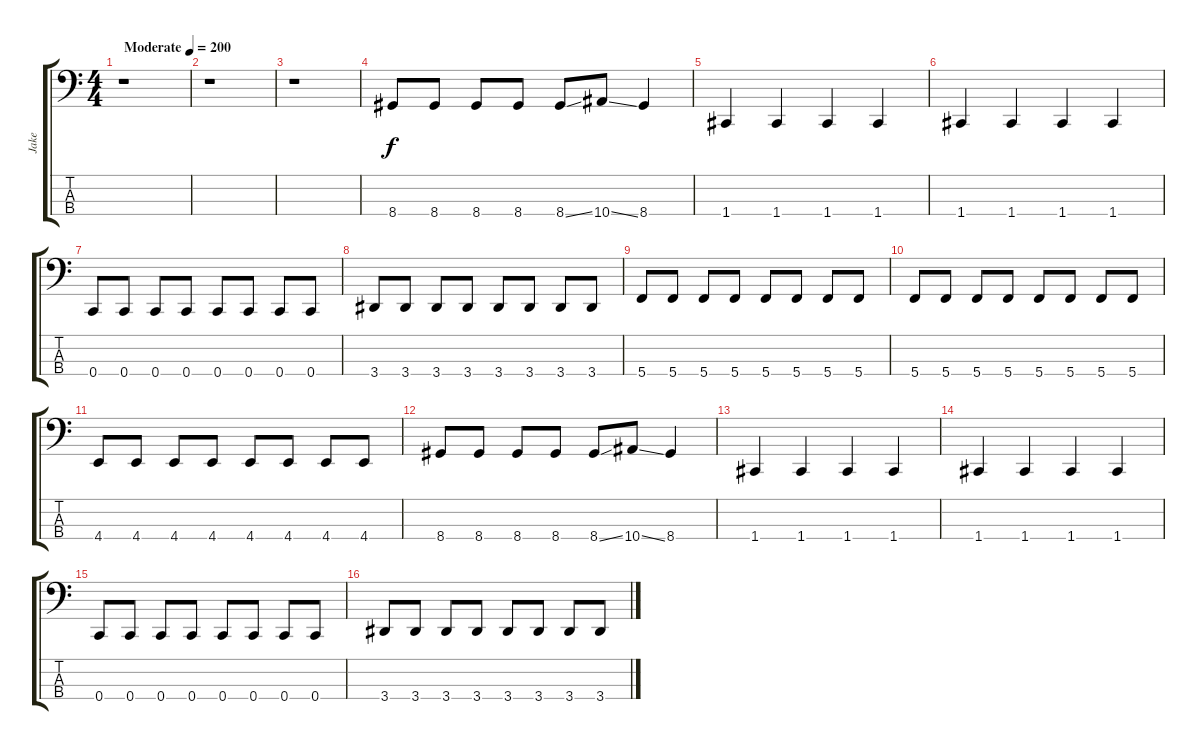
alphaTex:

\track ("Jake" "Jake") {instrument electricbassfinger}
\staff {score tabs}
\tuning (F2 C2 G1 C1) {hide}
\ts (4 4)
\tempo (200 "Moderate")
\clef f4
\ks c
r.1{dy f instrument electricbassfinger} |
r.1 |
r.1 |
8.4.8 8.4.8 8.4.8 8.4.8 8.4{ss}.8 10.4{ss}.8 8.4.4 |
1.4.4 1.4.4 1.4.4 1.4.4 |
1.4.4 1.4.4 1.4.4 1.4.4 |
0.4.8 0.4.8 0.4.8 0.4.8 0.4.8 0.4.8 0.4.8 0.4.8 |
3.4.8 3.4.8 3.4.8 3.4.8 3.4.8 3.4.8 3.4.8 3.4.8 |
5.4.8 5.4.8 5.4.8 5.4.8 5.4.8 5.4.8 5.4.8 5.4.8 |
5.4.8 5.4.8 5.4.8 5.4.8 5.4.8 5.4.8 5.4.8 5.4.8 |
4.4.8 4.4.8 4.4.8 4.4.8 4.4.8 4.4.8 4.4.8 4.4.8 |
8.4.8 8.4.8 8.4.8 8.4.8 8.4{ss}.8 10.4{ss}.8 8.4.4 |
1.4.4 1.4.4 1.4.4 1.4.4 |
1.4.4 1.4.4 1.4.4 1.4.4 |
0.4.8 0.4.8 0.4.8 0.4.8 0.4.8 0.4.8 0.4.8 0.4.8 |
3.4.8 3.4.8 3.4.8 3.4.8 3.4.8 3.4.8 3.4.8 3.4.8
